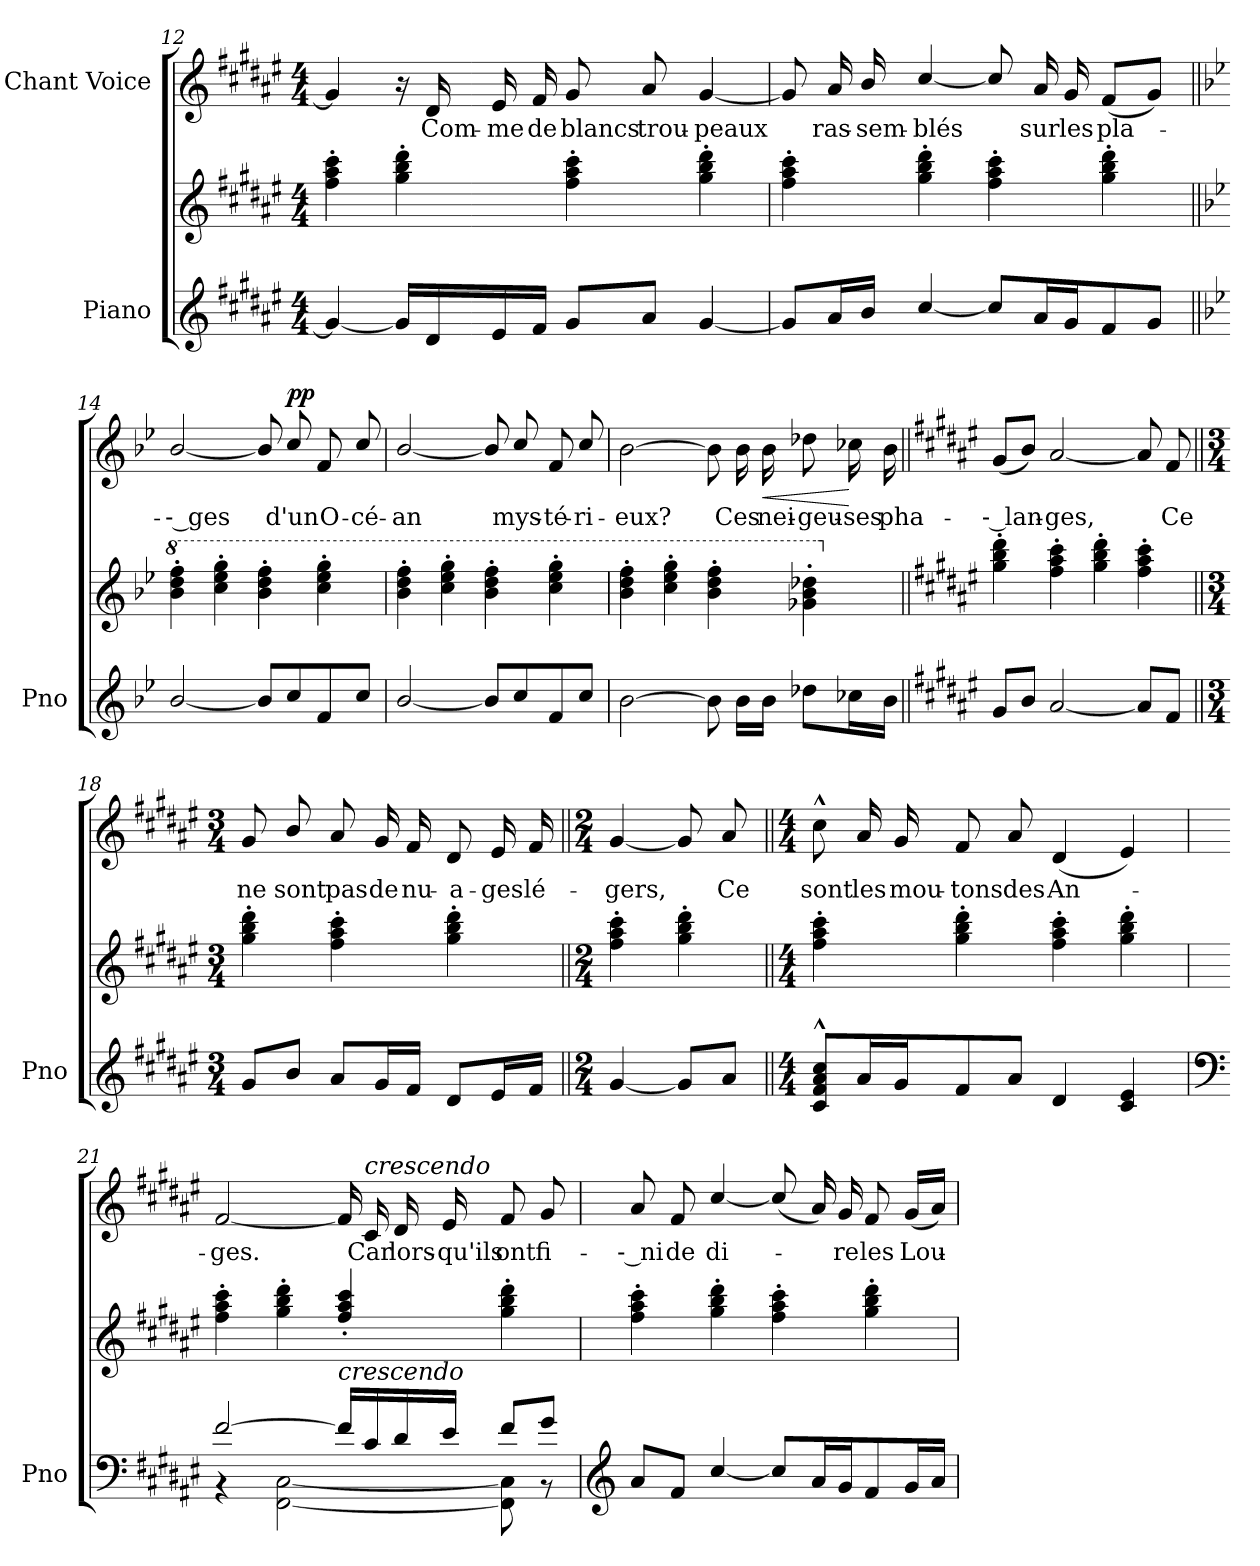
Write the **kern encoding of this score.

**kern	**kern	**dynam	**kern	**text	**dynam
*part2	*part2	*part2	*part1	*part1	*part1
*staff3	*staff2	*staff2/3	*staff1	*staff1	*staff1
*I"Piano	*	*	*I"Chant Voice	*	*
*I'Pno	*	*	*	*	*
*clefG2	*clefG2	*	*clefG2	*	*
*k[f#c#g#d#a#e#]	*k[f#c#g#d#a#e#]	*	*k[f#c#g#d#a#e#]	*	*
*M4/4	*M4/4	*	*M4/4	*	*
=12	=12	=12	=12	=12	=12
4g#/_	4ff#\' 4aa#\' 4ccc#\'	.	4g#/]	.	.
16g#/LL]	4gg#\' 4bb\' 4ddd#\'	.	16r	.	.
16d#/	.	.	16d#/	Com-	.
16e#/	.	.	16e#/	-me	.
16f#/JJ	.	.	16f#/	de	.
8g#/L	4ff#\' 4aa#\' 4ccc#\'	.	8g#/	blancs	.
8a#/J	.	.	8a#/	trou-	.
[4g#/	4gg#\' 4bb\' 4ddd#\'	.	[4g#/	-peaux	.
=13	=13	=13	=13	=13	=13
8g#/L]	4ff#\' 4aa#\' 4ccc#\'	.	8g#/]	.	.
16a#/L	.	.	16a#/	ras-	.
16b/JJ	.	.	16b/	-sem-	.
[4cc#/	4gg#\' 4bb\' 4ddd#\'	.	[4cc#/	-blés	.
8cc#/L]	4ff#\' 4aa#\' 4ccc#\'	.	8cc#/]	.	.
16a#/L	.	.	16a#/	sur	.
16g#/J	.	.	16g#/	les	.
8f#/	4gg#\' 4bb\' 4ddd#\'	.	(8f#/L	pla-	.
8g#/J	.	.	8g#/J)	.	.
=14||	=14||	=14||	=14||	=14||	=14||
*k[b-e-]	*k[b-e-]	*	*k[b-e-]	*	*
*	*8va	*	*	*	*
[2b-/	4bb-\' 4ddd\' 4fff\'	.	[2b-/	-- ges	.
.	4ccc\' 4eee-\' 4ggg\'	.	.	.	.
8b-/L]	4bb-\' 4ddd\' 4fff\'	.	8b-/]	.	.
!	!	!	!	!	!LO:DY:a
8cc/	.	.	8cc/	d'un	pp
8f/	4ccc\' 4eee-\' 4ggg\'	.	8f/	O-	.
8cc/J	.	.	8cc/	-cé-	.
=15	=15	=15	=15	=15	=15
[2b-/	4bb-\' 4ddd\' 4fff\'	.	[2b-/	-an	.
.	4ccc\' 4eee-\' 4ggg\'	.	.	.	.
8b-/L]	4bb-\' 4ddd\' 4fff\'	.	8b-/]	.	.
8cc/	.	.	8cc/	mys-	.
8f/	4ccc\' 4eee-\' 4ggg\'	.	8f/	-té-	.
8cc/J	.	.	8cc/	-ri-	.
=16	=16	=16	=16	=16	=16
[2b-\	4bb-\' 4ddd\' 4fff\'	.	[2b-\	-eux?	.
.	4ccc\' 4eee-\' 4ggg\'	.	.	.	.
8b-\]	4bb-\' 4ddd\' 4fff\'	.	8b-\]	.	.
!	!	!LO:DY:b=2	!	!	!
!	!	!LO:DY:n=1:b=2	!	!	!LO:DY:a
!	!	!	!	!	!LO:DY:n=1:a
16b-\LL	.	other-dynamics f	16b-\	Ces	other-dynamics f
!	!	!	!	!	!LO:HP:b
16b-\JJ	.	.	16b-\	nei-	<
8dd-X\L	4gg-X\' 4bb-\' 4ddd-X\'	.	8dd-X\	-geu-	.
16cc-X\L	.	.	16cc-X\	-ses	[
16b-\JJ	.	.	16b-\	pha-	.
=17||	=17||	=17||	=17||	=17||	=17||
*k[f#c#g#d#a#e#]	*k[f#c#g#d#a#e#]	*	*k[f#c#g#d#a#e#]	*	*
*	*X8va	*	*	*	*
8g#/L	4gg#\' 4bb\' 4ddd#\'	.	(8g#/L	-- lan-	.
8b/J	.	.	8b/J)	.	.
[2a#/	4ff#\' 4aa#\' 4ccc#\'	.	[2a#/	-ges,	.
.	4gg#\' 4bb\' 4ddd#\'	.	.	.	.
8a#/L]	4ff#\' 4aa#\' 4ccc#\'	.	8a#/]	.	.
8f#/J	.	.	8f#/	Ce	.
=18||	=18||	=18||	=18||	=18||	=18||
*M3/4	*M3/4	*	*M3/4	*	*
8g#/L	4gg#\' 4bb\' 4ddd#\'	.	8g#/	ne	.
8b/J	.	.	8b/	sont	.
8a#/L	4ff#\' 4aa#\' 4ccc#\'	.	8a#/	pas	.
16g#/L	.	.	16g#/	de	.
16f#/JJ	.	.	16f#/	nu-	.
8d#/L	4gg#\' 4bb\' 4ddd#\'	.	8d#/	-a-	.
16e#/L	.	.	16e#/	-ges	.
16f#/JJ	.	.	16f#/	lé-	.
=19||	=19||	=19||	=19||	=19||	=19||
*M2/4	*M2/4	*	*M2/4	*	*
[4g#/	4ff#\' 4aa#\' 4ccc#\'	.	[4g#/	-gers,	.
8g#/L]	4gg#\' 4bb\' 4ddd#\'	.	8g#/]	.	.
!	!	!LO:DY:a=2	!	!	!
!	!	!LO:DY:n=1:a=2	!	!	!LO:DY:a
!	!	!	!	!	!LO:DY:n=1:a
8a#/J	.	other-dynamics f	8a#/	Ce	other-dynamics f
=20||	=20||	=20||	=20||	=20||	=20||
*M4/4	*M4/4	*	*M4/4	*	*
8c#/^^ 8f#/^^ 8a#/^^ 8cc#/^^L	4ff#\' 4aa#\' 4ccc#\'	.	8cc#^^\	sont	.
16a#/L	.	.	16a#/	les	.
16g#/J	.	.	16g#/	mou-	.
8f#/	4gg#\' 4bb\' 4ddd#\'	.	8f#/	-tons	.
8a#/J	.	.	8a#/	des	.
4d#/	4ff#\' 4aa#\' 4ccc#\'	.	(4d#/	An-	.
4c#/ 4e#/	4gg#\' 4bb\' 4ddd#\'	.	4e#/)	.	.
=21	=21	=21	=21	=21	=21
*clefF4	*	*	*	*	*
*^	*	*	*	*	*
[2f#/	4r	4ff#\' 4aa#\' 4ccc#\'	.	[2f#/	-ges.	.
.	[2FF#\ [2C#\	4gg#\' 4bb\' 4ddd#\'	.	.	.	.
!LO:TX:a:i:t=crescendo	!	!	!	!	!	!
16f#/LL]	.	4ff#/' 4aa#/' 4ccc#/'	.	16f#/]	.	.
!	!	!	!	!LO:TX:a:i:t=crescendo	!	!
16c#/	.	.	.	16c#/	Car	.
16d#/	.	.	.	16d#/	lors-	.
16e#/JJ	.	.	.	16e#/	-qu'ils	.
8f#/L	8FF#\] 8C#\]	4gg#\' 4bb\' 4ddd#\'	.	8f#/	ont	.
8g#/J	8r	.	.	8g#/	fi-	.
*v	*v	*	*	*	*	*
=22	=22	=22	=22	=22	=22
*clefG2	*	*	*	*	*
8a#/L	4ff#\' 4aa#\' 4ccc#\'	.	8a#/	-- ni	.
8f#/J	.	.	8f#/	de	.
[<4cc#/	4gg#\' 4bb\' 4ddd#\'	.	[4cc#/	di-	.
8cc#/L]	4ff#\' 4aa#\' 4ccc#\'	.	(8cc#/]	.	.
16a#/L	.	.	16a#/)	.	.
16g#/J	.	.	16g#/	-re	.
8f#/	4gg#\' 4bb\' 4ddd#\'	.	8f#/	les	.
16g#/L	.	.	(16g#/LL	Lou-	.
16a#/JJ	.	.	16a#/JJ)	.	.
=	=	=	=	=	=
*-	*-	*-	*-	*-	*-
